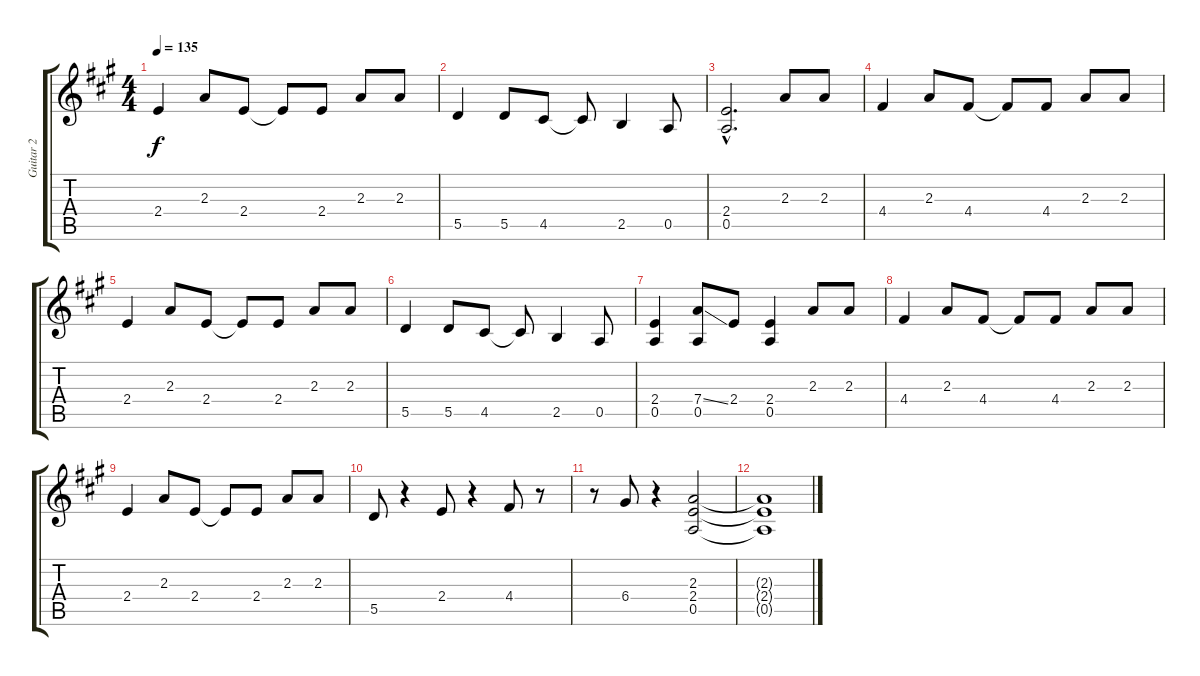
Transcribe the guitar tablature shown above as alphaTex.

\track ("Guitar 2" "Guitar 2") {instrument overdrivenguitar}
\staff {score tabs}
\tuning (E4 B3 G3 D3 A2 E2) {hide}
\ts (4 4)
\tempo 135
\clef g2
\ks a
2.4.4{dy f} 2.3.8 2.4.8 2.4{t}.8 2.4.8 2.3.8 2.3.8 |
5.5.4 5.5.8 4.5.8 4.5{t}.8 2.5.4 0.5.8 |
(2.4{hac} 0.5{hac}).2{d} 2.3.8 2.3.8 |
4.4.4 2.3.8 4.4.8 4.4{t}.8 4.4.8 2.3.8 2.3.8 |
2.4.4 2.3.8 2.4.8 2.4{t}.8 2.4.8 2.3.8 2.3.8 |
5.5.4 5.5.8 4.5.8 4.5{t}.8 2.5.4 0.5.8 |
(2.4 0.5).4 (7.4{ss} 0.5).8 2.4.8 (2.4 0.5).4 2.3.8 2.3.8 |
4.4.4 2.3.8 4.4.8 4.4{t}.8 4.4.8 2.3.8 2.3.8 |
2.4.4 2.3.8 2.4.8 2.4{t}.8 2.4.8 2.3.8 2.3.8 |
5.5.8 r.4 2.4.8 r.4 4.4.8 r.8 |
r.8 6.4.8 r.4 (2.3 2.4 0.5).2 |
(2.3{t} 2.4{t} 0.5{t}).1
